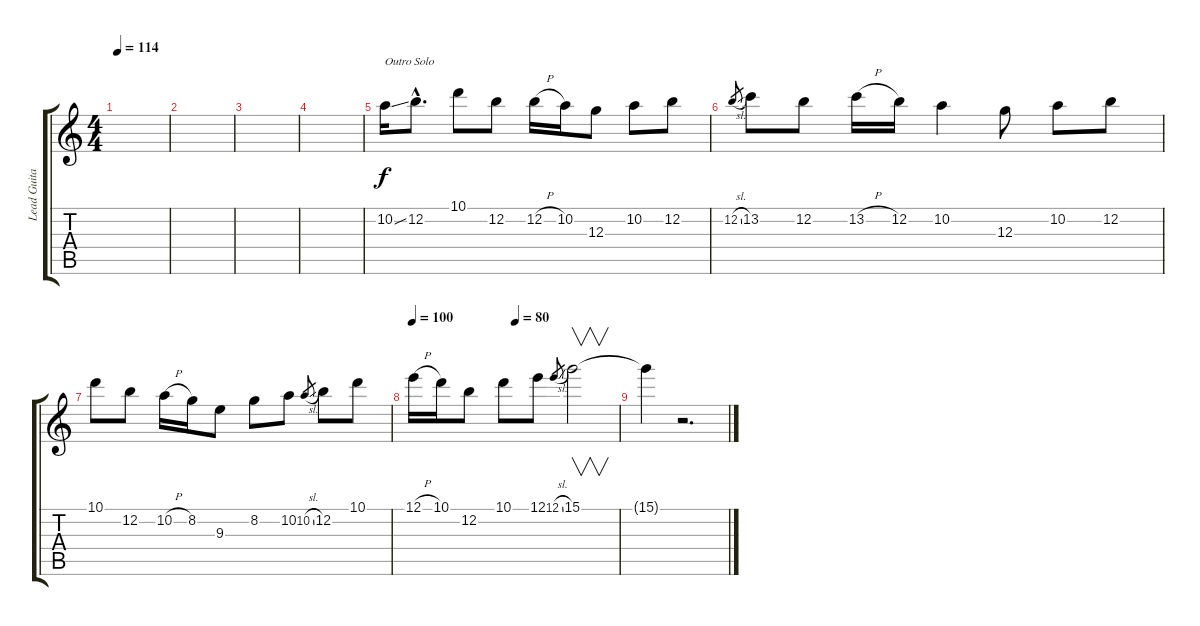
\track ("Lead Guitar" "Lead Guita") {instrument distortionguitar}
\staff {score tabs}
\tuning (E4 B3 G3 D3 A2 E2) {hide}
\ts (4 4)
\tempo 114
\clef g2
\ks c
|
|
|
|
10.2{ss}.16{txt "Outro Solo"} 12.2{hac}.8{d} 10.1.8 12.2.8 12.2{h}.16 10.2.16 12.3.8 10.2.8 12.2.8 |
12.2{sl}.8{gr} 13.2.8 12.2.8 13.2{h}.16 12.2.16 10.2.4 12.3.8 10.2.8 12.2.8 |
10.1.8 12.2.8 10.2{h}.16 8.2.16 9.3.8 8.2.8 10.2.8 10.2{sl}.8{gr} 12.2.8 10.1.8 |
\tempo 100
\tempo (80 0.5)
12.1{h}.16 10.1.16 12.2.8 10.1.8 12.1.8 12.1{sl}.8{gr} 15.1.2{v} |
15.1{t}.4 r.2{d}
